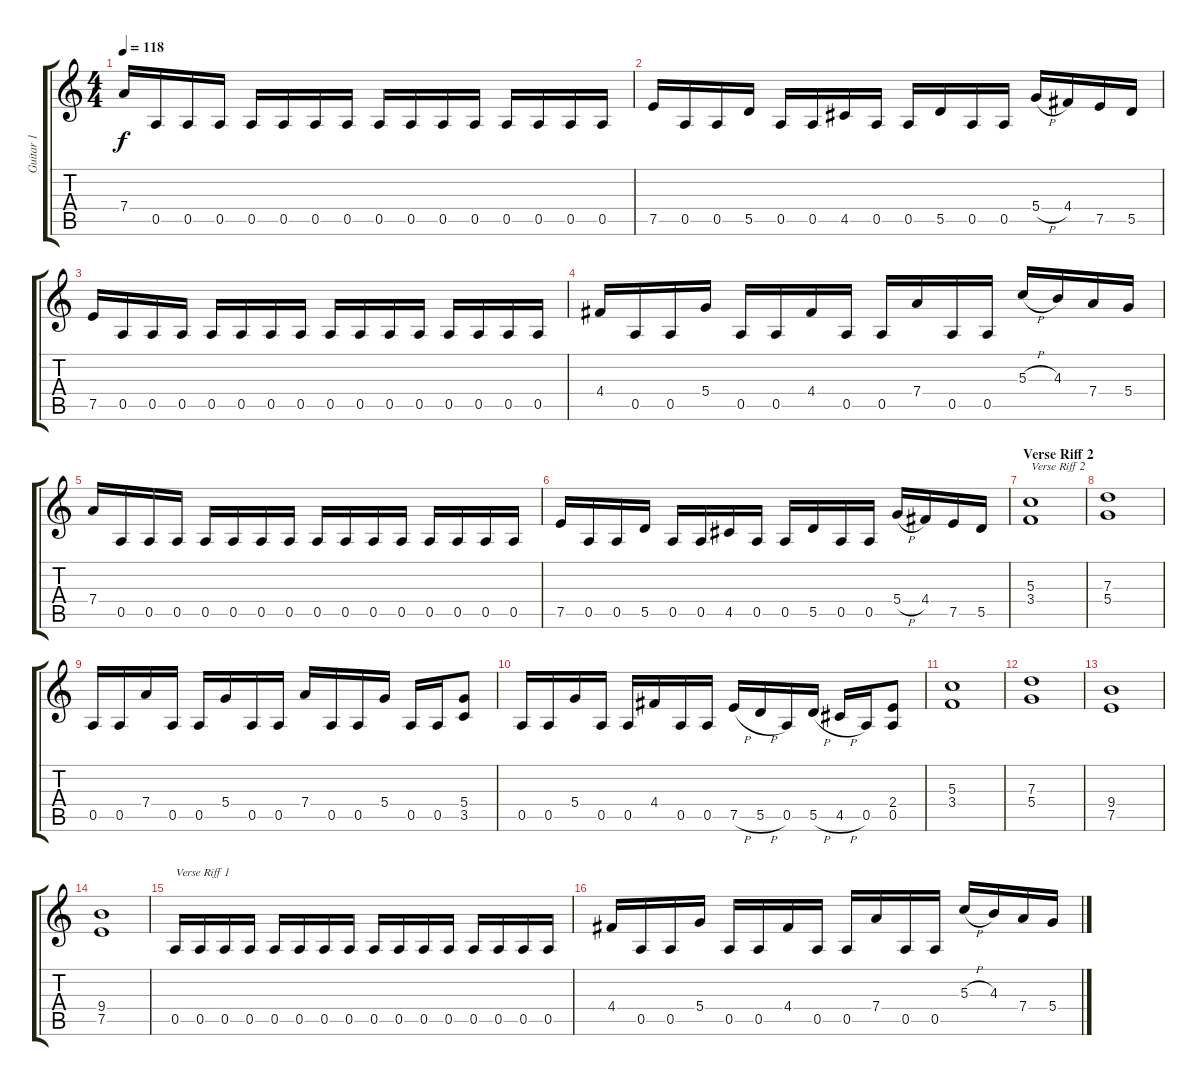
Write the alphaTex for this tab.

\track ("Guitar 1" "Guitar 1") {instrument distortionguitar}
\staff {score tabs}
\tuning (E4 B3 G3 D3 A2 E2) {hide}
\ts (4 4)
\tempo 118
\clef g2
\ks c
7.4.16{dy f} 0.5.16 0.5.16 0.5.16 0.5.16 0.5.16 0.5.16 0.5.16 0.5.16 0.5.16 0.5.16 0.5.16 0.5.16 0.5.16 0.5.16 0.5.16 |
7.5.16 0.5.16 0.5.16 5.5.16 0.5.16 0.5.16 4.5.16 0.5.16 0.5.16 5.5.16 0.5.16 0.5.16 5.4{h}.16 4.4.16 7.5.16 5.5.16 |
7.5.16 0.5.16 0.5.16 0.5.16 0.5.16 0.5.16 0.5.16 0.5.16 0.5.16 0.5.16 0.5.16 0.5.16 0.5.16 0.5.16 0.5.16 0.5.16 |
4.4.16 0.5.16 0.5.16 5.4.16 0.5.16 0.5.16 4.4.16 0.5.16 0.5.16 7.4.16 0.5.16 0.5.16 5.3{h}.16 4.3.16 7.4.16 5.4.16 |
7.4.16 0.5.16 0.5.16 0.5.16 0.5.16 0.5.16 0.5.16 0.5.16 0.5.16 0.5.16 0.5.16 0.5.16 0.5.16 0.5.16 0.5.16 0.5.16 |
7.5.16 0.5.16 0.5.16 5.5.16 0.5.16 0.5.16 4.5.16 0.5.16 0.5.16 5.5.16 0.5.16 0.5.16 5.4{h}.16 4.4.16 7.5.16 5.5.16 |
\section ("" "Verse Riff 2")
(5.3 3.4).1{txt "Verse Riff 2"} |
(7.3 5.4).1 |
0.5.16 0.5.16 7.4.16 0.5.16 0.5.16 5.4.16 0.5.16 0.5.16 7.4.16 0.5.16 0.5.16 5.4.16 0.5.16 0.5.16 (5.4 3.5).8 |
0.5.16 0.5.16 5.4.16 0.5.16 0.5.16 4.4.16 0.5.16 0.5.16 7.5{h}.16 5.5{h}.16 0.5.16 5.5{h}.16 4.5{h}.16 0.5.16 (2.4 0.5).8 |
(5.3 3.4).1 |
(7.3 5.4).1 |
(9.4 7.5).1 |
(9.4 7.5).1 |
0.5.16{txt "Verse Riff 1"} 0.5.16 0.5.16 0.5.16 0.5.16 0.5.16 0.5.16 0.5.16 0.5.16 0.5.16 0.5.16 0.5.16 0.5.16 0.5.16 0.5.16 0.5.16 |
4.4.16 0.5.16 0.5.16 5.4.16 0.5.16 0.5.16 4.4.16 0.5.16 0.5.16 7.4.16 0.5.16 0.5.16 5.3{h}.16 4.3.16 7.4.16 5.4.16
